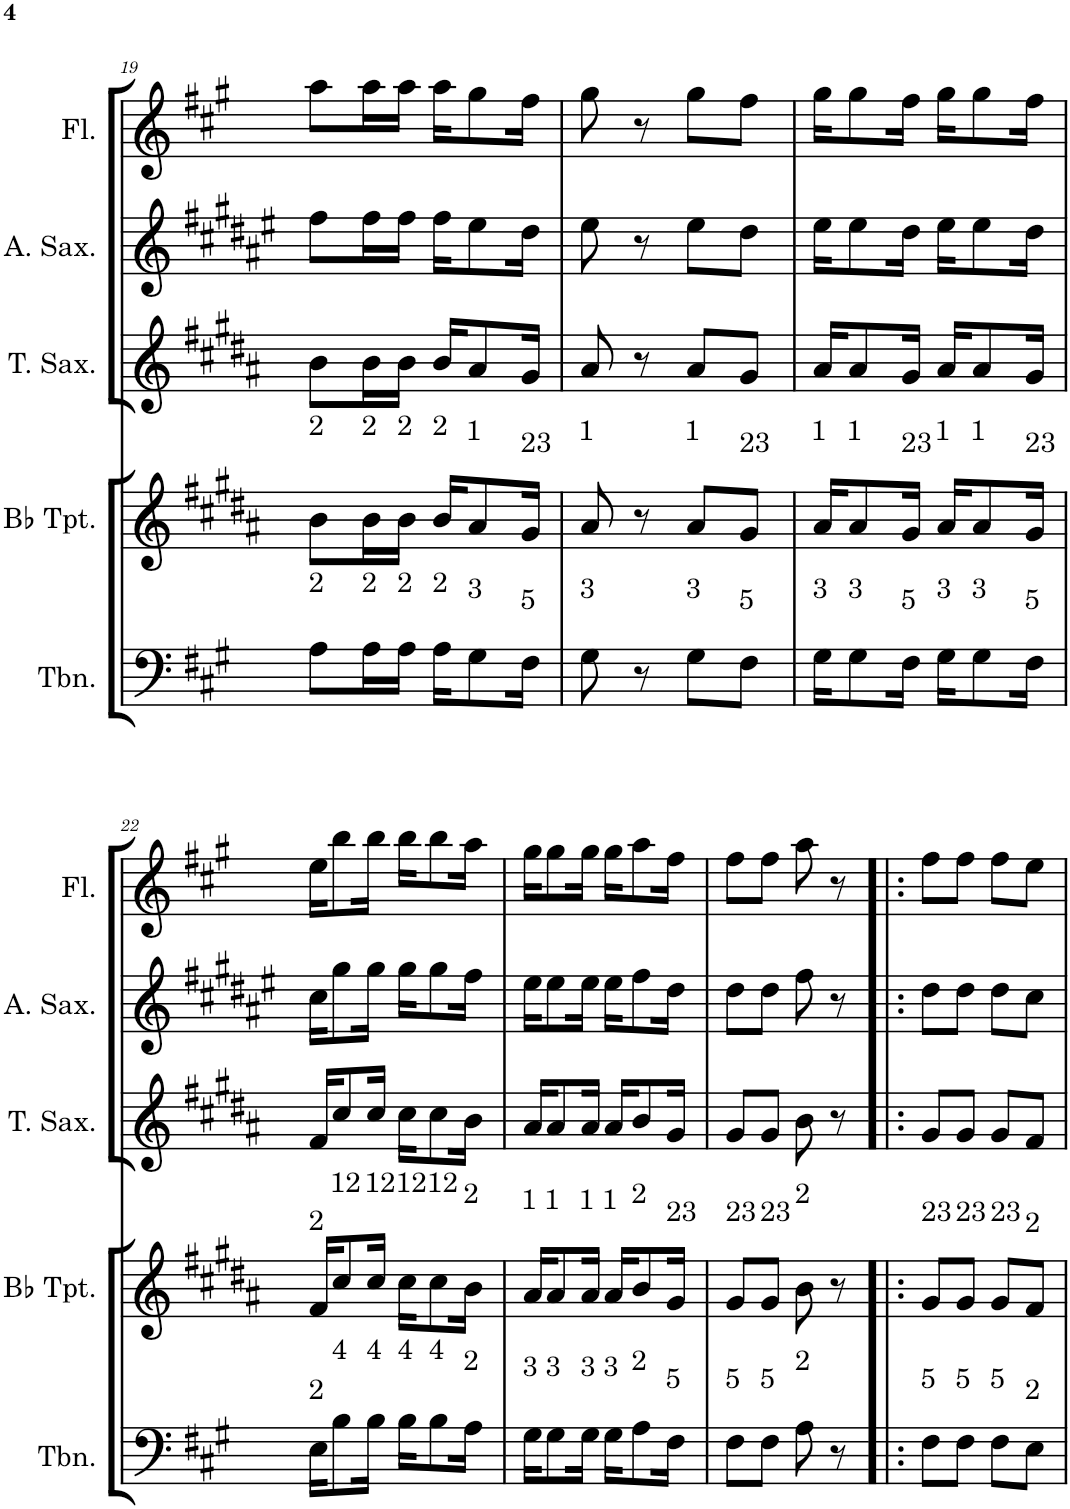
**kern	**kern	**kern	**kern	**kern
*part5	*part4	*part3	*part2	*part1
*staff5	*staff4	*staff3	*staff2	*staff1
*I"Trombone	*I"Bb Trumpet	*I"Tenor Saxophone	*I"Alto Saxophone	*I"Flute
*I'Tbn.	*I'Bb Tpt.	*I'T. Sax.	*I'A. Sax.	*I'Fl.
!!LO:PB:g=z
*clefF4	*clefG2	*clefG2	*clefG2	*clefG2
*	*Trd1c2	*Trd8c14	*Trd5c9	*
*k[f#c#g#]	*k[f#c#g#d#a#]	*k[f#c#g#d#a#]	*k[f#c#g#d#a#e#]	*k[f#c#g#]
*M2/4	*M2/4	*M2/4	*M2/4	*M2/4
=19	=19	=19	=19	=19
!	!LO:TX:a:t=2	!	!	!
!LO:TX:a:t=2	!	!	!	!
8A\L	8b\L	8b\L	8ff#\L	8aa\L
!	!LO:TX:a:t=2	!	!	!
!LO:TX:a:t=2	!	!	!	!
16A\L	16b\L	16b\L	16ff#\L	16aa\L
!	!LO:TX:a:t=2	!	!	!
!LO:TX:a:t=2	!	!	!	!
16A\JJ	16b\JJ	16b\JJ	16ff#\JJ	16aa\JJ
!	!LO:TX:a:t=2	!	!	!
!LO:TX:a:t=2	!	!	!	!
16A\KL	16b/KL	16b/KL	16ff#\KL	16aa\KL
!	!LO:TX:a:t=1	!	!	!
!LO:TX:a:t=3	!	!	!	!
8G#\	8a#/	8a#/	8ee#\	8gg#\
!	!LO:TX:a:t=23	!	!	!
!LO:TX:a:t=5	!	!	!	!
16F#\Jk	16g#/Jk	16g#/Jk	16dd#\Jk	16ff#\Jk
=20	=20	=20	=20	=20
!	!LO:TX:a:t=1	!	!	!
!LO:TX:a:t=3	!	!	!	!
8G#\	8a#/	8a#/	8ee#\	8gg#\
8r	8r	8r	8r	8r
!	!LO:TX:a:t=1	!	!	!
!LO:TX:a:t=3	!	!	!	!
8G#\L	8a#/L	8a#/L	8ee#\L	8gg#\L
!	!LO:TX:a:t=23	!	!	!
!LO:TX:a:t=5	!	!	!	!
8F#\J	8g#/J	8g#/J	8dd#\J	8ff#\J
=21	=21	=21	=21	=21
!	!LO:TX:a:t=1	!	!	!
!LO:TX:a:t=3	!	!	!	!
16G#\KL	16a#/KL	16a#/KL	16ee#\KL	16gg#\KL
!	!LO:TX:a:t=1	!	!	!
!LO:TX:a:t=3	!	!	!	!
8G#\	8a#/	8a#/	8ee#\	8gg#\
!	!LO:TX:a:t=23	!	!	!
!LO:TX:a:t=5	!	!	!	!
16F#\Jk	16g#/Jk	16g#/Jk	16dd#\Jk	16ff#\Jk
!	!LO:TX:a:t=1	!	!	!
!LO:TX:a:t=3	!	!	!	!
16G#\KL	16a#/KL	16a#/KL	16ee#\KL	16gg#\KL
!	!LO:TX:a:t=1	!	!	!
!LO:TX:a:t=3	!	!	!	!
8G#\	8a#/	8a#/	8ee#\	8gg#\
!	!LO:TX:a:t=23	!	!	!
!LO:TX:a:t=5	!	!	!	!
16F#\Jk	16g#/Jk	16g#/Jk	16dd#\Jk	16ff#\Jk
!!LO:LB:g=z
=22	=22	=22	=22	=22
!	!LO:TX:a:t=2	!	!	!
!LO:TX:a:t=2	!	!	!	!
16E\KL	16f#/KL	16f#/KL	16cc#\KL	16ee\KL
!	!LO:TX:a:t=12	!	!	!
!LO:TX:a:t=4	!	!	!	!
8B\	8cc#/	8cc#/	8gg#\	8bb\
!	!LO:TX:a:t=12	!	!	!
!LO:TX:a:t=4	!	!	!	!
16B\Jk	16cc#/Jk	16cc#/Jk	16gg#\Jk	16bb\Jk
!	!LO:TX:a:t=12	!	!	!
!LO:TX:a:t=4	!	!	!	!
16B\KL	16cc#\KL	16cc#\KL	16gg#\KL	16bb\KL
!	!LO:TX:a:t=12	!	!	!
!LO:TX:a:t=4	!	!	!	!
8B\	8cc#\	8cc#\	8gg#\	8bb\
!	!LO:TX:a:t=2	!	!	!
!LO:TX:a:t=2	!	!	!	!
16A\Jk	16b\Jk	16b\Jk	16ff#\Jk	16aa\Jk
=23	=23	=23	=23	=23
!	!LO:TX:a:t=1	!	!	!
!LO:TX:a:t=3	!	!	!	!
16G#\KL	16a#/KL	16a#/KL	16ee#\KL	16gg#\KL
!	!LO:TX:a:t=1	!	!	!
!LO:TX:a:t=3	!	!	!	!
8G#\	8a#/	8a#/	8ee#\	8gg#\
!	!LO:TX:a:t=1	!	!	!
!LO:TX:a:t=3	!	!	!	!
16G#\Jk	16a#/Jk	16a#/Jk	16ee#\Jk	16gg#\Jk
!	!LO:TX:a:t=1	!	!	!
!LO:TX:a:t=3	!	!	!	!
16G#\KL	16a#/KL	16a#/KL	16ee#\KL	16gg#\KL
!	!LO:TX:a:t=2	!	!	!
!LO:TX:a:t=2	!	!	!	!
8A\	8b/	8b/	8ff#\	8aa\
!	!LO:TX:a:t=23	!	!	!
!LO:TX:a:t=5	!	!	!	!
16F#\Jk	16g#/Jk	16g#/Jk	16dd#\Jk	16ff#\Jk
=24	=24	=24	=24	=24
!	!LO:TX:a:t=23	!	!	!
!LO:TX:a:t=5	!	!	!	!
8F#\L	8g#/L	8g#/L	8dd#\L	8ff#\L
!	!LO:TX:a:t=23	!	!	!
!LO:TX:a:t=5	!	!	!	!
8F#\J	8g#/J	8g#/J	8dd#\J	8ff#\J
!	!LO:TX:a:t=2	!	!	!
!LO:TX:a:t=2	!	!	!	!
8A\	8b\	8b\	8ff#\	8aa\
8r	8r	8r	8r	8r
=25!|:	=25!|:	=25!|:	=25!|:	=25!|:
!	!LO:TX:a:t=23	!	!	!
!LO:TX:a:t=5	!	!	!	!
8F#\L	8g#/L	8g#/L	8dd#\L	8ff#\L
!	!LO:TX:a:t=23	!	!	!
!LO:TX:a:t=5	!	!	!	!
8F#\J	8g#/J	8g#/J	8dd#\J	8ff#\J
!	!LO:TX:a:t=23	!	!	!
!LO:TX:a:t=5	!	!	!	!
8F#\L	8g#/L	8g#/L	8dd#\L	8ff#\L
!	!LO:TX:a:t=2	!	!	!
!LO:TX:a:t=2	!	!	!	!
8E\J	8f#/J	8f#/J	8cc#\J	8ee\J
=	=	=	=	=
*-	*-	*-	*-	*-
